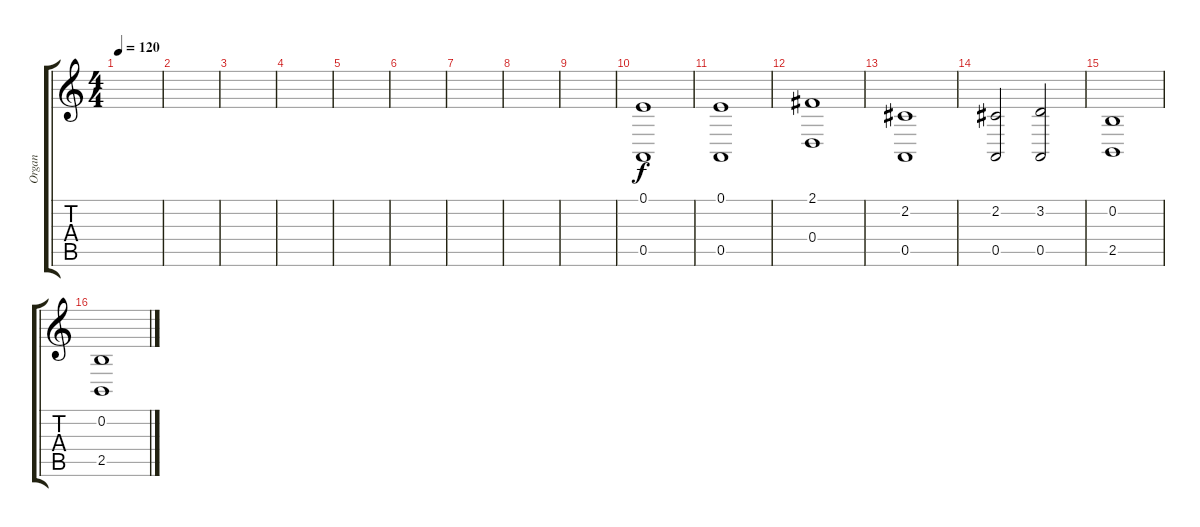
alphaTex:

\track ("Organ" "Organ") {instrument rockorgan}
\staff {score tabs}
\tuning (E4 B3 G3 D3 A2 E2) {hide}
\ts (4 4)
\tempo 120
\clef g2
\ks c
|
|
|
|
|
|
|
|
|
(0.1 0.5).1 |
(0.1 0.5).1{dy f} |
(2.1 0.4).1 |
(2.2 0.5).1 |
(2.2 0.5).2 (3.2 0.5).2 |
(0.2 2.5).1 |
(0.2 2.5).1
